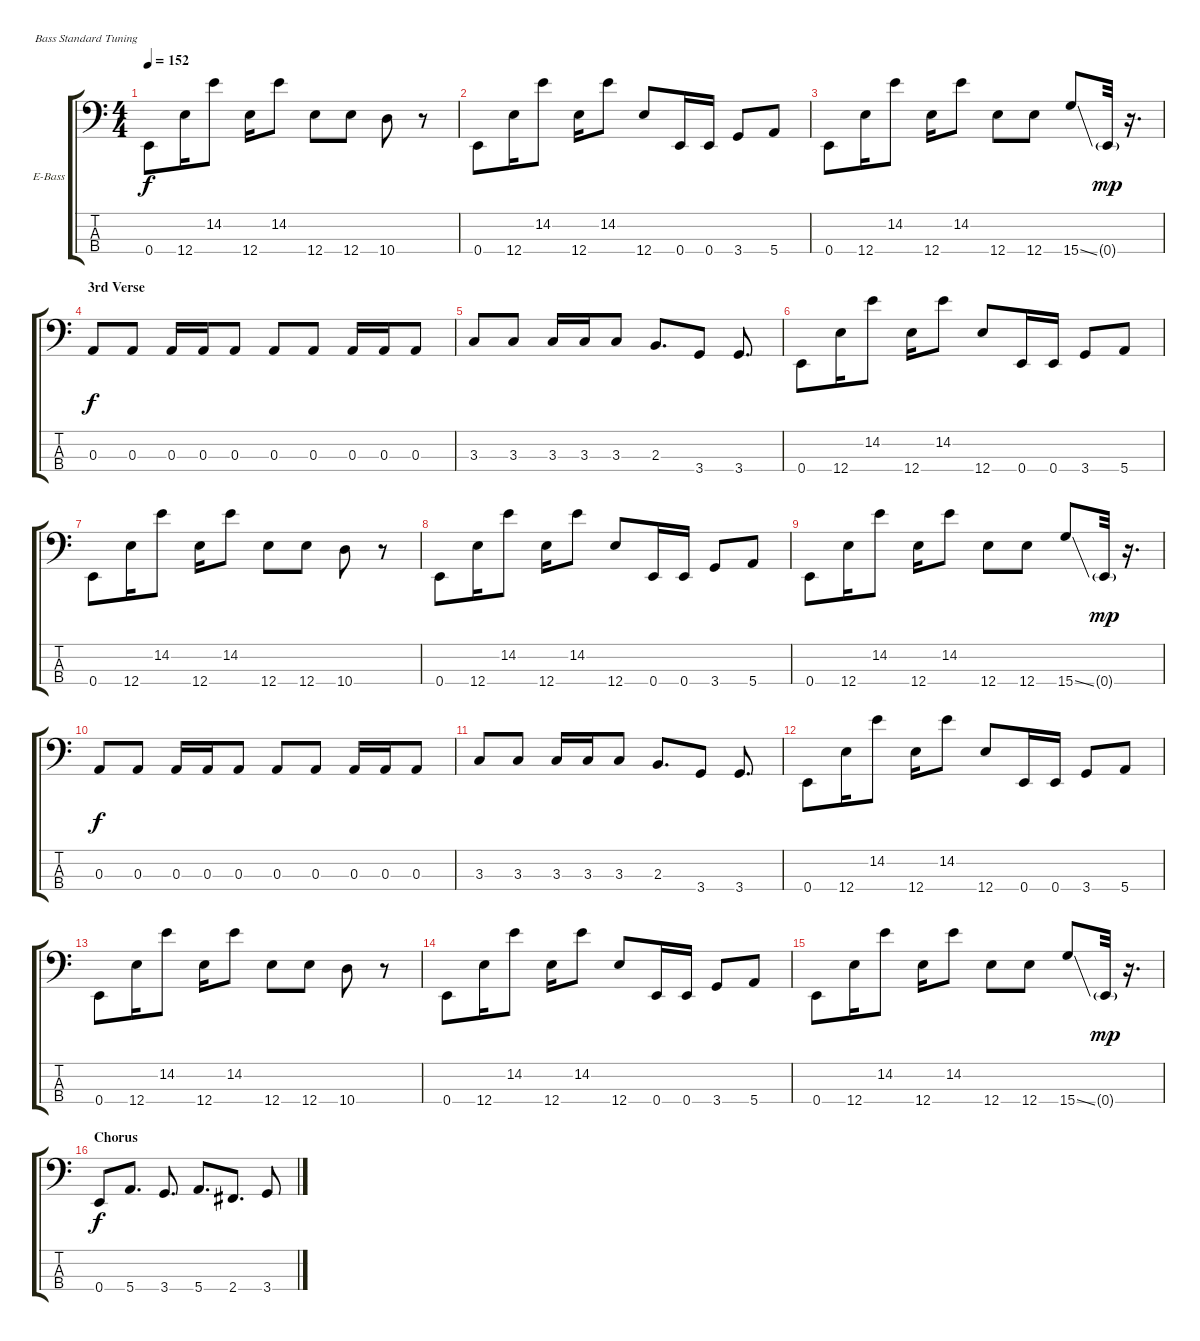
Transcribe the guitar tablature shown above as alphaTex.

\bracketExtendMode groupsimilarinstruments
\firstSystemTrackNameOrientation horizontal
\otherSystemsTrackNameOrientation horizontal
\track ("Bass" "E-Bass") {instrument electricbassfinger}
\staff {score tabs}
\tuning (G2 D2 A1 E1)
\ts (4 4)
\tempo 152
\clef f4
\ks c
0.4.8{dy f} 12.4.16 14.2.8 12.4.16 14.2.8 12.4.8 12.4.8 10.4.8 r.8 |
0.4.8 12.4.16 14.2.8 12.4.16 14.2.8 12.4.8 0.4.16 0.4.16 3.4.8 5.4.8 |
0.4.8 12.4.16 14.2.8 12.4.16 14.2.8 12.4.8 12.4.8 15.4{ss}.8 0.4{g}.32{dy mp} r.16{d} |
\section ("" "3rd Verse")
0.3.8{dy f} 0.3.8 0.3.16 0.3.16 0.3.8 0.3.8 0.3.8 0.3.16 0.3.16 0.3.8 |
3.3.8 3.3.8 3.3.16 3.3.16 3.3.8 2.3.8{d} 3.4.8 3.4.8{d} |
0.4.8 12.4.16 14.2.8 12.4.16 14.2.8 12.4.8 0.4.16 0.4.16 3.4.8 5.4.8 |
0.4.8 12.4.16 14.2.8 12.4.16 14.2.8 12.4.8 12.4.8 10.4.8 r.8 |
0.4.8 12.4.16 14.2.8 12.4.16 14.2.8 12.4.8 0.4.16 0.4.16 3.4.8 5.4.8 |
0.4.8 12.4.16 14.2.8 12.4.16 14.2.8 12.4.8 12.4.8 15.4{ss}.8 0.4{g}.32{dy mp} r.16{d} |
0.3.8{dy f} 0.3.8 0.3.16 0.3.16 0.3.8 0.3.8 0.3.8 0.3.16 0.3.16 0.3.8 |
3.3.8 3.3.8 3.3.16 3.3.16 3.3.8 2.3.8{d} 3.4.8 3.4.8{d} |
0.4.8 12.4.16 14.2.8 12.4.16 14.2.8 12.4.8 0.4.16 0.4.16 3.4.8 5.4.8 |
0.4.8 12.4.16 14.2.8 12.4.16 14.2.8 12.4.8 12.4.8 10.4.8 r.8 |
0.4.8 12.4.16 14.2.8 12.4.16 14.2.8 12.4.8 0.4.16 0.4.16 3.4.8 5.4.8 |
0.4.8 12.4.16 14.2.8 12.4.16 14.2.8 12.4.8 12.4.8 15.4{ss}.8 0.4{g}.32{dy mp} r.16{d} |
\section ("" "Chorus")
0.4.8{dy f} 5.4.8{d} 3.4.8{d} 5.4.8{d} 2.4.8{d} 3.4.8
